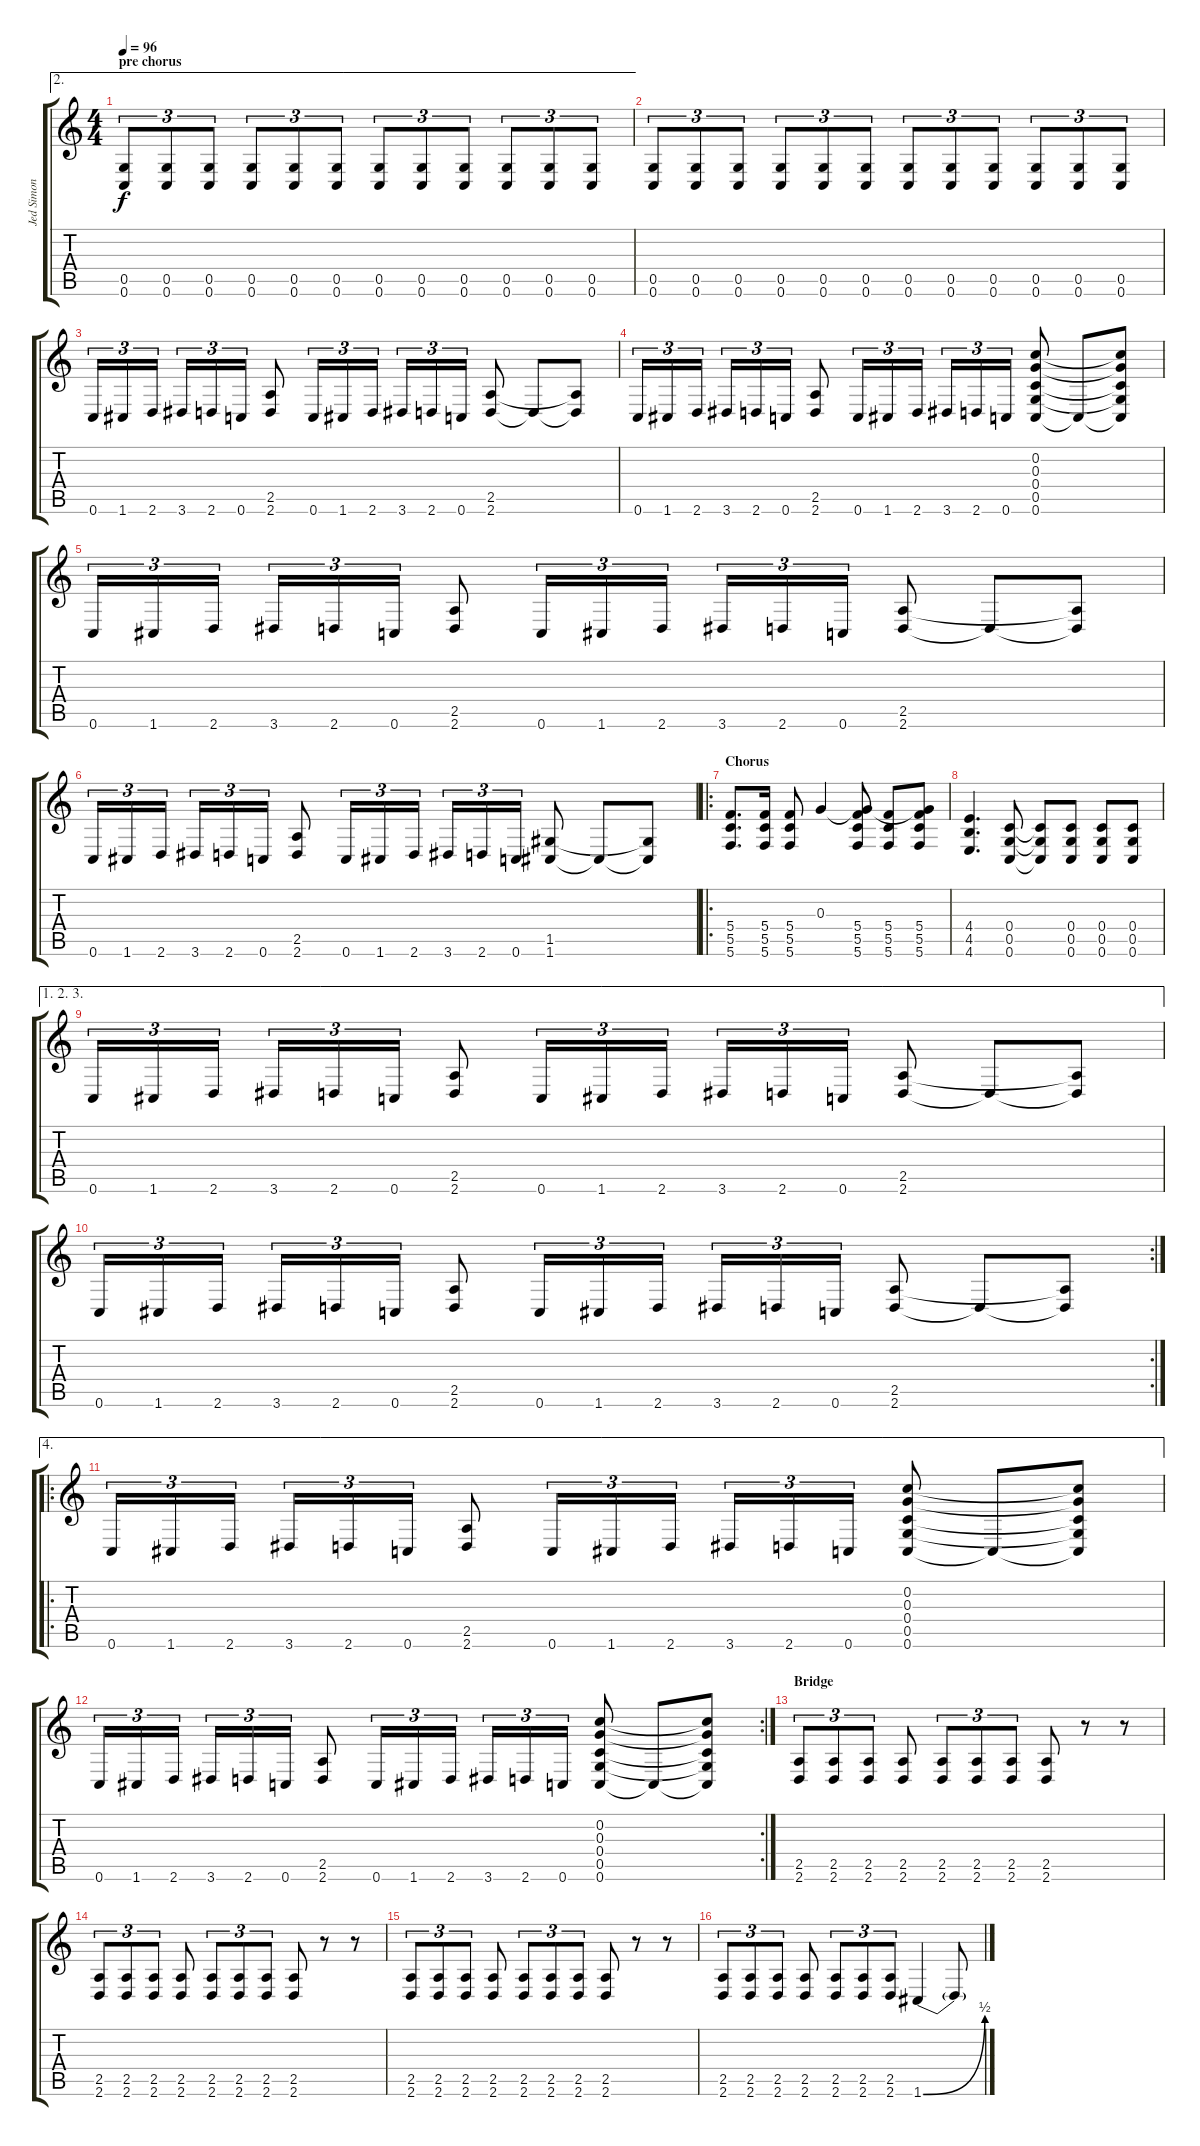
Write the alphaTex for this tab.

\track ("Jed Simon" "Jed Simon") {instrument distortionguitar}
\staff {score tabs}
\tuning (E4 C4 G3 C3 G2 C2) {hide}
\ae 2
\ts (4 4)
\section ("" "pre chorus")
\tempo 96
\clef g2
\ks c
(0.5 0.6).8{tu (3 2) dy f} (0.5 0.6).8{tu (3 2)} (0.5 0.6).8{tu (3 2)} (0.5 0.6).8{tu (3 2)} (0.5 0.6).8{tu (3 2)} (0.5 0.6).8{tu (3 2)} (0.5 0.6).8{tu (3 2)} (0.5 0.6).8{tu (3 2)} (0.5 0.6).8{tu (3 2)} (0.5 0.6).8{tu (3 2)} (0.5 0.6).8{tu (3 2)} (0.5 0.6).8{tu (3 2)} |
(0.5 0.6).8{tu (3 2)} (0.5 0.6).8{tu (3 2)} (0.5 0.6).8{tu (3 2)} (0.5 0.6).8{tu (3 2)} (0.5 0.6).8{tu (3 2)} (0.5 0.6).8{tu (3 2)} (0.5 0.6).8{tu (3 2)} (0.5 0.6).8{tu (3 2)} (0.5 0.6).8{tu (3 2)} (0.5 0.6).8{tu (3 2)} (0.5 0.6).8{tu (3 2)} (0.5 0.6).8{tu (3 2)} |
0.6.16{tu (3 2)} 1.6.16{tu (3 2)} 2.6.16{tu (3 2)} 3.6.16{tu (3 2)} 2.6.16{tu (3 2)} 0.6.16{tu (3 2)} (2.5 2.6).8 0.6.16{tu (3 2)} 1.6.16{tu (3 2)} 2.6.16{tu (3 2)} 3.6.16{tu (3 2)} 2.6.16{tu (3 2)} 0.6.16{tu (3 2)} (2.5 2.6).8 2.6{t}.8 (2.5{t} 2.6{t}).8 |
0.6.16{tu (3 2)} 1.6.16{tu (3 2)} 2.6.16{tu (3 2)} 3.6.16{tu (3 2)} 2.6.16{tu (3 2)} 0.6.16{tu (3 2)} (2.5 2.6).8 0.6.16{tu (3 2)} 1.6.16{tu (3 2)} 2.6.16{tu (3 2)} 3.6.16{tu (3 2)} 2.6.16{tu (3 2)} 0.6.16{tu (3 2)} (0.2 0.3 0.4 0.5 0.6).8 0.6{t}.8 (0.2{t} 0.3{t} 0.4{t} 0.5{t} 0.6{t}).8 |
0.6.16{tu (3 2)} 1.6.16{tu (3 2)} 2.6.16{tu (3 2)} 3.6.16{tu (3 2)} 2.6.16{tu (3 2)} 0.6.16{tu (3 2)} (2.5 2.6).8 0.6.16{tu (3 2)} 1.6.16{tu (3 2)} 2.6.16{tu (3 2)} 3.6.16{tu (3 2)} 2.6.16{tu (3 2)} 0.6.16{tu (3 2)} (2.5 2.6).8 2.6{t}.8 (2.5{t} 2.6{t}).8 |
0.6.16{tu (3 2)} 1.6.16{tu (3 2)} 2.6.16{tu (3 2)} 3.6.16{tu (3 2)} 2.6.16{tu (3 2)} 0.6.16{tu (3 2)} (2.5 2.6).8 0.6.16{tu (3 2)} 1.6.16{tu (3 2)} 2.6.16{tu (3 2)} 3.6.16{tu (3 2)} 2.6.16{tu (3 2)} 0.6.16{tu (3 2)} (1.5 1.6).8 1.6{t}.8 (1.5{t} 1.6{t}).8 |
\ro
\section ("" "Chorus")
(5.4 5.5 5.6).8{d} (5.4 5.5 5.6).16 (5.4 5.5 5.6).8 0.3.4 (0.3{t} 5.4 5.5 5.6).8 (5.4 5.5 5.6).8 (0.3{t} 5.4 5.5 5.6).8 |
(4.4 4.5 4.6).4{d} (0.4 0.5 0.6).8 (0.4{t} 0.5{t} 0.6{t}).8 (0.4 0.5 0.6).8 (0.4 0.5 0.6).8 (0.4 0.5 0.6).8 |
\ae (1 2 3)
0.6.16{tu (3 2)} 1.6.16{tu (3 2)} 2.6.16{tu (3 2)} 3.6.16{tu (3 2)} 2.6.16{tu (3 2)} 0.6.16{tu (3 2)} (2.5 2.6).8 0.6.16{tu (3 2)} 1.6.16{tu (3 2)} 2.6.16{tu (3 2)} 3.6.16{tu (3 2)} 2.6.16{tu (3 2)} 0.6.16{tu (3 2)} (2.5 2.6).8 2.6{t}.8 (2.5{t} 2.6{t}).8 |
\rc 2
0.6.16{tu (3 2)} 1.6.16{tu (3 2)} 2.6.16{tu (3 2)} 3.6.16{tu (3 2)} 2.6.16{tu (3 2)} 0.6.16{tu (3 2)} (2.5 2.6).8 0.6.16{tu (3 2)} 1.6.16{tu (3 2)} 2.6.16{tu (3 2)} 3.6.16{tu (3 2)} 2.6.16{tu (3 2)} 0.6.16{tu (3 2)} (2.5 2.6).8 2.6{t}.8 (2.5{t} 2.6{t}).8 |
\ae 4
\ro
0.6.16{tu (3 2)} 1.6.16{tu (3 2)} 2.6.16{tu (3 2)} 3.6.16{tu (3 2)} 2.6.16{tu (3 2)} 0.6.16{tu (3 2)} (2.5 2.6).8 0.6.16{tu (3 2)} 1.6.16{tu (3 2)} 2.6.16{tu (3 2)} 3.6.16{tu (3 2)} 2.6.16{tu (3 2)} 0.6.16{tu (3 2)} (0.2 0.3 0.4 0.5 0.6).8 0.6{t}.8 (0.2{t} 0.3{t} 0.4{t} 0.5{t} 0.6{t}).8 |
\rc 2
0.6.16{tu (3 2)} 1.6.16{tu (3 2)} 2.6.16{tu (3 2)} 3.6.16{tu (3 2)} 2.6.16{tu (3 2)} 0.6.16{tu (3 2)} (2.5 2.6).8 0.6.16{tu (3 2)} 1.6.16{tu (3 2)} 2.6.16{tu (3 2)} 3.6.16{tu (3 2)} 2.6.16{tu (3 2)} 0.6.16{tu (3 2)} (0.2 0.3 0.4 0.5 0.6).8 0.6{t}.8 (0.2{t} 0.3{t} 0.4{t} 0.5{t} 0.6{t}).8 |
\section ("" "Bridge")
(2.5 2.6).8{tu (3 2)} (2.5 2.6).8{tu (3 2)} (2.5 2.6).8{tu (3 2)} (2.5 2.6).8 (2.5 2.6).8{tu (3 2)} (2.5 2.6).8{tu (3 2)} (2.5 2.6).8{tu (3 2)} (2.5 2.6).8 r.8 r.8 |
(2.5 2.6).8{tu (3 2)} (2.5 2.6).8{tu (3 2)} (2.5 2.6).8{tu (3 2)} (2.5 2.6).8 (2.5 2.6).8{tu (3 2)} (2.5 2.6).8{tu (3 2)} (2.5 2.6).8{tu (3 2)} (2.5 2.6).8 r.8 r.8 |
(2.5 2.6).8{tu (3 2)} (2.5 2.6).8{tu (3 2)} (2.5 2.6).8{tu (3 2)} (2.5 2.6).8 (2.5 2.6).8{tu (3 2)} (2.5 2.6).8{tu (3 2)} (2.5 2.6).8{tu (3 2)} (2.5 2.6).8 r.8 r.8 |
(2.5 2.6).8{tu (3 2)} (2.5 2.6).8{tu (3 2)} (2.5 2.6).8{tu (3 2)} (2.5 2.6).8 (2.5 2.6).8{tu (3 2)} (2.5 2.6).8{tu (3 2)} (2.5 2.6).8{tu (3 2)} 1.6{be (bend 0 0 60 2)}.4 1.6{t}.8
